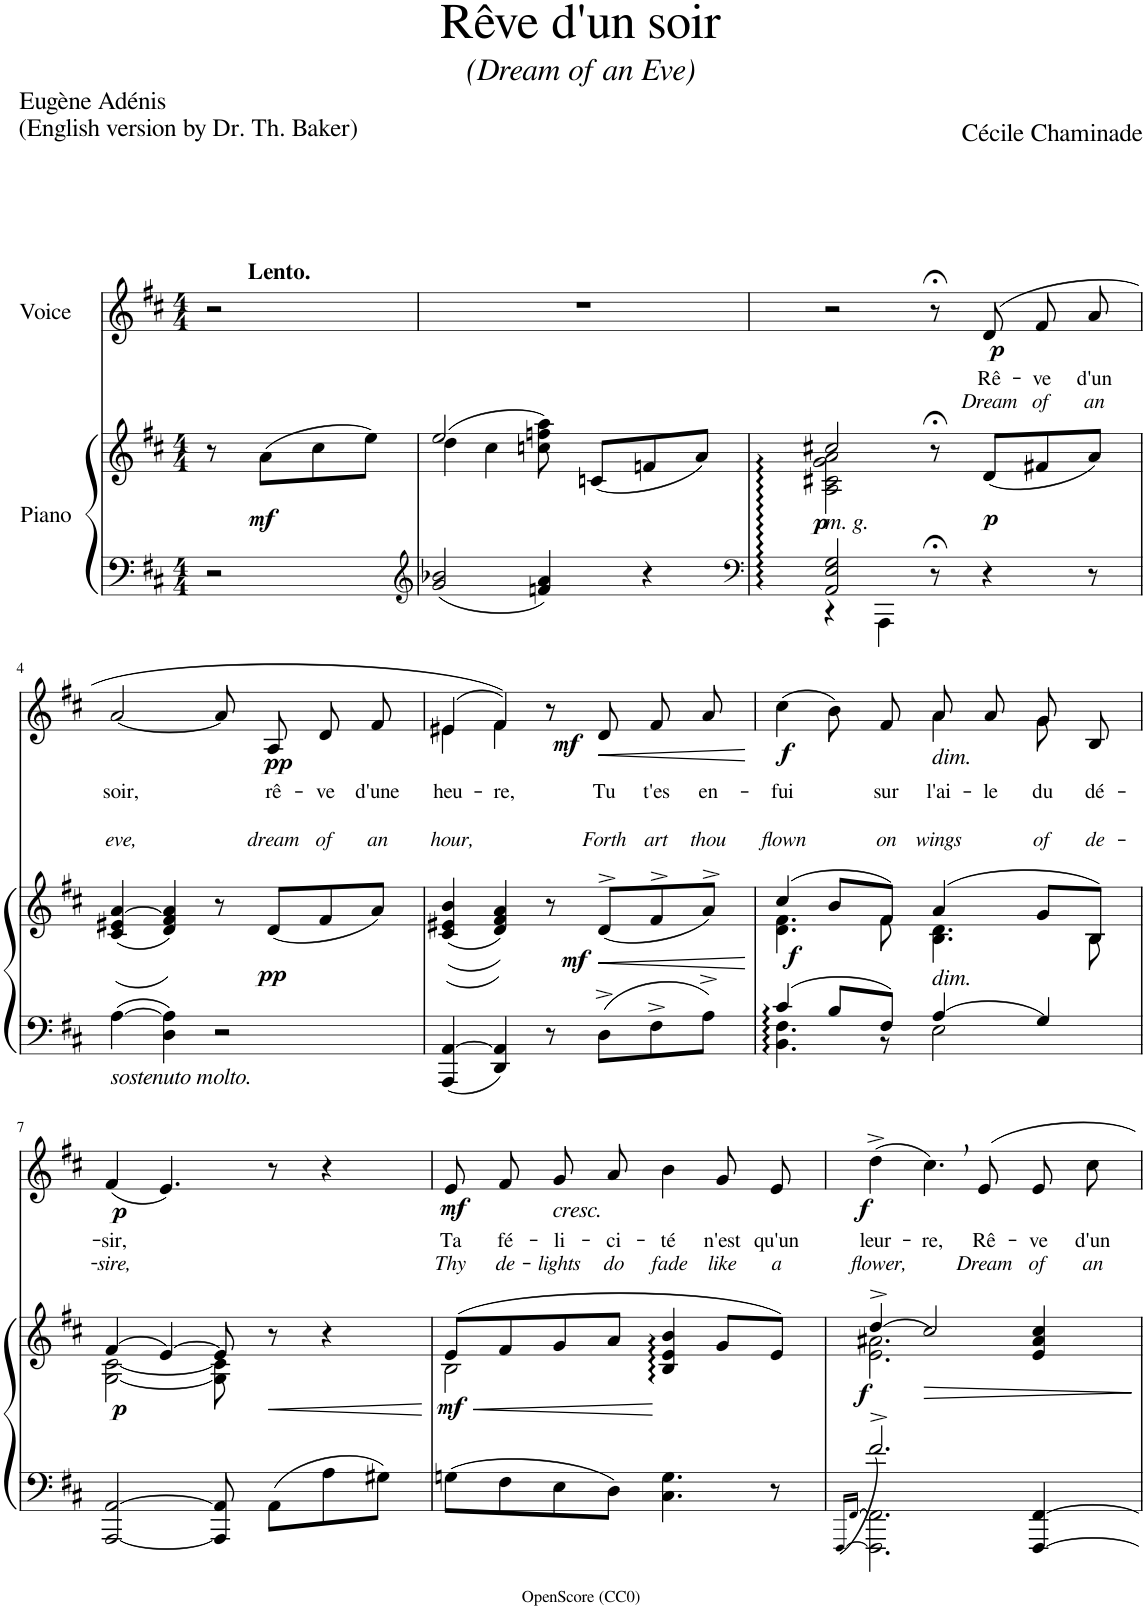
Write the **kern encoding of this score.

**kern	**kern	**dynam	**kern	**text	**text	**dynam
*part2	*part2	*part2	*part1	*part1	*part1	*part1
*staff3	*staff2	*staff2/3	*staff1	*staff1	*staff1	*staff1
*I"Piano	*	*	*I"Voice	*	*	*
*I'Pno	*	*	*	*	*	*
*clefF4	*clefG2	*	*clefG2	*	*	*
*k[f#c#]	*k[f#c#]	*	*k[f#c#]	*	*	*
*M4/4	*M4/4	*	*M4/4	*	*	*
=1	=1	=1	=1	=1	=1	=1
*	*	*	*^	*	*	*
2r	8r	.	2r	8ryy	.	.	.
!	!	!	!	!LO:TX:a:B:t=Lento.	!	!	!
!	!	!LO:DY:b	!	!	!	!	!
.	(8a\L	mf	.	4.ryy	.	.	.
.	8cc#\	.	.	.	.	.	.
.	8ee\J)	.	.	.	.	.	.
*	*	*	*v	*v	*	*	*
=2	=2	=2	=2	=2	=2	=2
*clefG2	*	*	*	*	*	*
*	*^	*	*	*	*	*
2g/ 2b-X/	(2ee/	4dd\	.	1r	.	.	.
.	.	4cc#\	.	.	.	.	.
4fn/ 4a/	8ccn\ 8ffn\ 8aa\)	2ryy	.	.	.	.	.
.	(8cn/L	.	.	.	.	.	.
4r	8fn/	.	.	.	.	.	.
.	8a/J)	.	.	.	.	.	.
=3	=3	=3	=3	=3	=3	=3	=3
*clefF4	*	*	*	*	*	*	*
*^	*	*	*	*	*	*	*
!	!	!LO:TX:b:i:t=m. g.	!	!	!	!	!	!
!	!	!	!	!LO:DY:b	!	!	!	!
2AA/ 2E/ 2G/	4r	2cc#X/	2A\ 2c#X\ 2g\ 2a\	p	2r	.	.	.
.	4AAA\	.	.	.	.	.	.	.
8r;<	2ryy	8r;<	2ryy	.	8r;<	.	.	.
!	!	!	!	!LO:DY:b	!	!LO:LY:b	!LO:LY:b	!LO:DY:b
4r	.	(8d/L	.	p	(8d/	Rê-	Dream	p
!	!	!	!	!	!	!LO:LY:b	!LO:LY:b	!
.	.	8f#X/	.	.	8f#/L	-ve	of	.
!	!	!	!	!	!	!LO:LY:b	!LO:LY:b	!
8r	.	8a/J)	.	.	8a/J	d'un	an	.
*v	*v	*	*	*	*	*	*	*
*	*v	*v	*	*	*	*	*
!!LO:LB:g=z
=4	=4	=4	=4	=4	=4	=4
!LO:TX:b:i:t=sostenuto molto.	!	!	!	!	!	!
!	!	!	!	!LO:LY:b	!LO:LY:b	!
[4A\	((4c#/ 4e#X/ [4a/	.	[2a/	soir,	eve,	.
4D\ 4A\]	4d/ 4f#/ 4a/]))	.	.	.	.	.
2r	8r	.	8a/L]	.	.	.
!	!	!LO:DY:b	!	!LO:LY:b	!LO:LY:b	!LO:DY:b
.	(8d/L	pp	8A/J	rê-	dream	pp
!	!	!	!	!LO:LY:b	!LO:LY:b	!
.	8f#/	.	8d/L	-ve	of	.
!	!	!	!	!LO:LY:b	!LO:LY:b	!
.	8a/J)	.	8f#/J	d'une	an	.
=5	=5	=5	=5	=5	=5	=5
!	!	!	!	!LO:LY:b	!LO:LY:b	!
*	*	*	*^	*	*	*
4AAA/ [4AA/	(((4c#/ 4e#X/ 4b/	.	(4e#X/	4e#\	heu-	hour,	.
!	!	!	!	!	!LO:LY:b	!	!
4DD/ 4AA/]	4d/ 4f#/ 4a/)))	.	4f#/))	4f#\	-re,	.	.
!	!	!	!	!	!	!	!LO:DY:b
8r	8r	.	8r	2ryy	.	.	mf
!	!	!LO:HP:b	!	!	!LO:LY:b	!LO:LY:b	!LO:HP:b
!	!	!LO:DY:n=1:b	!	!	!	!	!
8D^>\L	(8d^>/L	< mf	8d/	.	Tu	Forth	<
!	!	!	!	!	!LO:LY:b	!LO:LY:b	!
8F#^>\	8f#^>/	.	8f#/L	.	t'es	art	.
!	!	!	!	!	!LO:LY:b	!LO:LY:b	!
8A^>\J	8a^>/J)	.	8a/J	.	en-	thou	.
*	*	*	*v	*v	*	*	*
.	.	[	.	.	.	[
=6	=6	=6	=6	=6	=6	=6
*^	*^	*	*	*	*	*
!	!	!	!	!LO:DY:b	!	!LO:LY:b	!LO:LY:b	!LO:DY:b
*	*	*	*	*	*^	*	*	*
4c#/	4.BB\ 4.F#\	(4cc#/	4.d\ 4.f#\	f	(4cc#\	2ryy	-fui	flown	f
8B/L	.	8b/L	.	.	8b/L)	.	.	.	.
!	!	!	!	!	!	!	!LO:LY:b	!LO:LY:b	!
8F#/J	8r	8f#/J)	8f#\	.	8f#/J	.	sur	on	.
!	!	!	!	!	!LO:TX:b:i:t=dim.	!	!	!	!
!	!	!LO:TX:b:i:t=dim.	!	!	!	!	!	!	!
!	!	!	!	!	!	!	!LO:LY:b	!LO:LY:b	!
4A/	2E\	(4a/	4.B\ 4.d\	.	8a/L	4a\	l'ai-	wings	.
!	!	!	!	!	!	!	!LO:LY:b	!	!
.	.	.	.	.	8a/J	.	-le	.	.
!	!	!	!	!	!	!	!LO:LY:b	!LO:LY:b	!
4G/	.	8g/L	.	.	8g/L	8g\	du	of	.
!	!	!	!	!	!	!	!LO:LY:b	!LO:LY:b	!
.	.	8B/J)	8B\	.	8B/J	8ryy	dé-	de-	.
*v	*v	*	*	*	*	*	*	*	*
!!LO:LB:g=z
=7	=7	=7	=7	=7	=7	=7	=7	=7
!	!	!	!LO:DY:b	!	!	!LO:LY:b	!LO:LY:b	!LO:DY:b
*	*	*	*	*v	*v	*	*	*
[2AAA/ [2AA/	(4f#/	[2G\ [2c#\	p	(4f#/	-sir,	-sire,	p
.	[4e/)	.	.	4.e/)	.	.	.
8AAA/] 8AA/]	8e/]	8G\] 8c#\]	.	.	.	.	.
!	!	!	!LO:HP:b	!	!	!	!
8AA\L	8r	4.ryy	<	8r	.	.	.
8A\	4r	.	.	4r	.	.	.
8G#X\J	.	.	.	.	.	.	.
*	*v	*v	*	*	*	*	*
.	.	[	.	.	.	.
=8	=8	=8	=8	=8	=8	=8
!	!	!LO:HP:b	!	!LO:LY:b	!LO:LY:b	!
*	*^	*	*	*	*	*
!	!	!	!LO:DY:n=1:b	!	!	!	!LO:DY:b
8Gn\L	(8e/L	2B\	< mf	8e/L	Ta	Thy	mf
!	!	!	!	!	!LO:LY:b	!LO:LY:b	!
8F#\	8f#/	.	.	8f#/J	fé-	de-	.
!	!	!	!	!LO:TX:b:i:t=cresc.	!	!	!
!	!	!	!	!	!LO:LY:b	!LO:LY:b	!
8E\	8g/	.	.	8g/L	-li-	-lights	.
!	!	!	!	!	!LO:LY:b	!LO:LY:b	!
8D\J	8a/J	.	.	8a/J	-ci-	do	.
!	!	!	!	!	!LO:LY:b	!LO:LY:b	!
4.C#\ 4.G\	4B/ 4e/ 4b/	2ryy	[	4b\	-té	fade	.
!	!	!	!	!	!LO:LY:b	!LO:LY:b	!
.	8g/L	.	.	8g/L	n'est	like	.
!	!	!	!	!	!LO:LY:b	!LO:LY:b	!
8r	8e/J)	.	.	8e/J	qu'un	a	.
=9	=9	=9	=9	=9	=9	=9	=9
*^	*	*	*	*	*	*	*
.	[16qFFF#/LL	.	.	.	.	.	.	.
.	[16qFF#/JJ	.	.	.	.	.	.	.
!	!	!	!	!LO:DY:b	!	!LO:LY:b	!LO:LY:b	!LO:DY:b
2.f#^/	2.FFF#\] 2.FF#\]	(4dd^/	2.e\ 2.a#X\	f	(4dd^\	leur-	flower,	f
!	!	!	!	!LO:HP:b	!	!LO:LY:b	!	!
.	.	2cc#/)	.	>	4.cc#,\)	-re,	.	.
!	!	!	!	!	!	!LO:LY:b	!LO:LY:b	!
.	.	.	.	.	8e/	Rê-	Dream	.
!	!	!	!	!	!	!LO:LY:b	!LO:LY:b	!
4ryy	[4FFF#/ [4FF#/	4e/ 4a#/ 4cc#/	4ryy	.	8e/L	-ve	of	.
!	!	!	!	!	!	!LO:LY:b	!LO:LY:b	!
.	.	.	.	.	8cc#/J	d'un	an	.
*v	*v	*	*	*	*	*	*	*
*	*v	*v	*	*	*	*	*
.	.	]	.	.	.	.
=	=	=	=	=	=	=
*-	*-	*-	*-	*-	*-	*-
